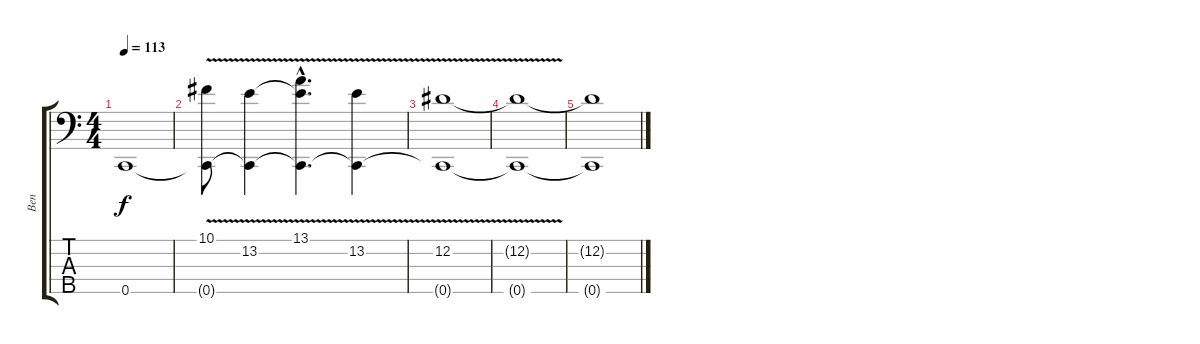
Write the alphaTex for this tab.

\track ("Ben" "Ben") {instrument electricbassfinger}
\staff {score tabs}
\tuning (Ab2 Eb2 Bb1 F1 C1) {hide}
\ts (4 4)
\tempo 113
\clef f4
\ks c
0.5{t}.1{dy f} |
(10.1{v} 0.5{t}).8 (13.2{v} 0.5{t}).4 (13.1{v hac} 13.2{hac t} 0.5{hac t}).4{d} (13.2{v} 0.5{t}).4 |
(12.2{v} 0.5{t}).1 |
(12.2{t} 0.5{t}).1 |
(12.2{t} 0.5{t}).1
